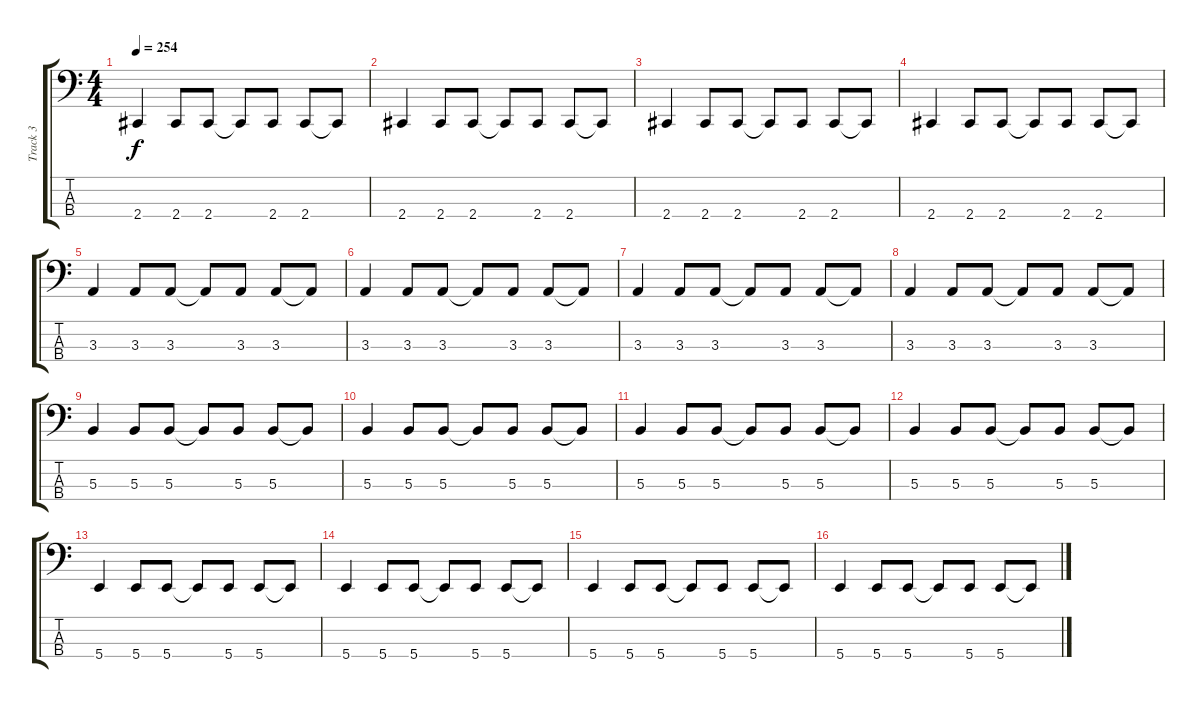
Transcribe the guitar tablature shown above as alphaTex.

\track ("Track 3" "Track 3") {instrument electricbasspick}
\staff {score tabs}
\tuning (E2 B1 Gb1 B0) {hide}
\ts (4 4)
\tempo 254
\clef f4
\ks c
2.4.4{dy f} 2.4.8 2.4.8 2.4{t}.8 2.4.8 2.4.8 2.4{t}.8 |
2.4.4 2.4.8 2.4.8 2.4{t}.8 2.4.8 2.4.8 2.4{t}.8 |
2.4.4 2.4.8 2.4.8 2.4{t}.8 2.4.8 2.4.8 2.4{t}.8 |
2.4.4 2.4.8 2.4.8 2.4{t}.8 2.4.8 2.4.8 2.4{t}.8 |
3.3.4 3.3.8 3.3.8 3.3{t}.8 3.3.8 3.3.8 3.3{t}.8 |
3.3.4 3.3.8 3.3.8 3.3{t}.8 3.3.8 3.3.8 3.3{t}.8 |
3.3.4 3.3.8 3.3.8 3.3{t}.8 3.3.8 3.3.8 3.3{t}.8 |
3.3.4 3.3.8 3.3.8 3.3{t}.8 3.3.8 3.3.8 3.3{t}.8 |
5.3.4 5.3.8 5.3.8 5.3{t}.8 5.3.8 5.3.8 5.3{t}.8 |
5.3.4 5.3.8 5.3.8 5.3{t}.8 5.3.8 5.3.8 5.3{t}.8 |
5.3.4 5.3.8 5.3.8 5.3{t}.8 5.3.8 5.3.8 5.3{t}.8 |
5.3.4 5.3.8 5.3.8 5.3{t}.8 5.3.8 5.3.8 5.3{t}.8 |
5.4.4 5.4.8 5.4.8 5.4{t}.8 5.4.8 5.4.8 5.4{t}.8 |
5.4.4 5.4.8 5.4.8 5.4{t}.8 5.4.8 5.4.8 5.4{t}.8 |
5.4.4 5.4.8 5.4.8 5.4{t}.8 5.4.8 5.4.8 5.4{t}.8 |
5.4.4 5.4.8 5.4.8 5.4{t}.8 5.4.8 5.4.8 5.4{t}.8
